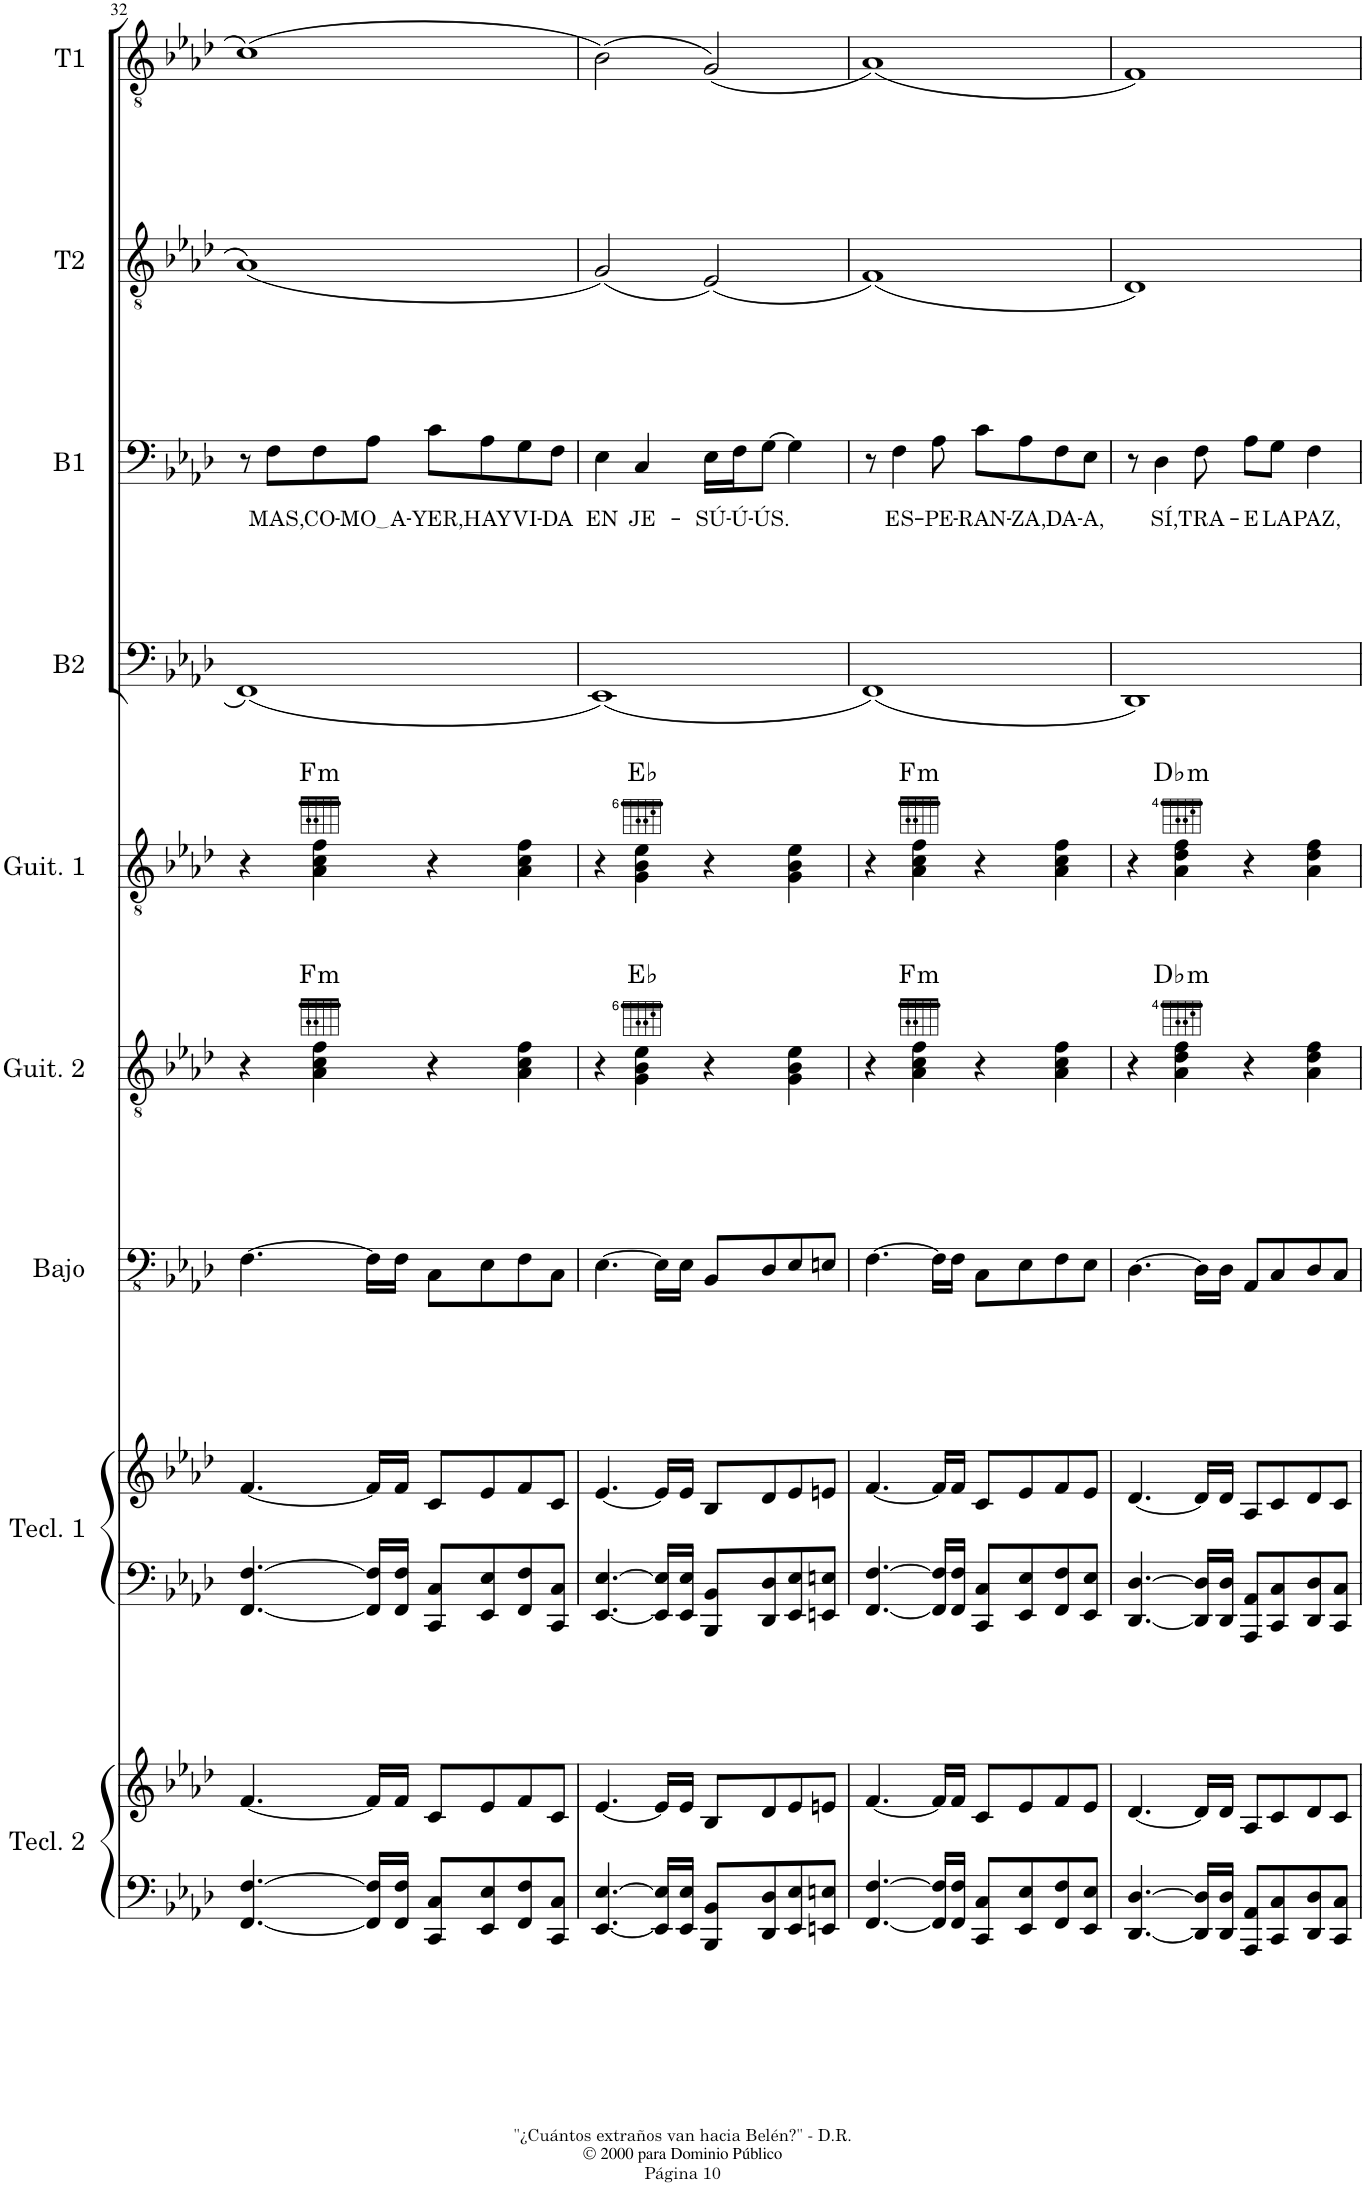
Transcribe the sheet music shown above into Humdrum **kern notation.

**kern	**kern	**kern	**kern	**kern	**kern	**harte	**kern	**harte	**kern	**kern	**text	**kern	**kern
*part9	*part9	*part8	*part8	*part7	*part6	*part6	*part5	*part5	*part4	*part3	*part3	*part2	*part1
*staff11	*staff10	*staff9	*staff8	*staff7	*staff6	*	*staff5	*	*staff4	*staff3	*staff3	*staff2	*staff1
*I"Teclado 2	*	*I"Teclado 1	*	*I"Bajo acústico	*I"Guitarra 2	*	*I"Guitarra 1	*	*I"Bajo	*I"Barítono	*	*I"2do Tenor	*I"1er Tenor
*I'Tecl. 2	*	*I'Tecl. 1	*	*I'Bajo	*I'Guit. 2	*	*I'Guit. 1	*	*I'B2	*I'B1	*	*I'T2	*I'T1
!!LO:PB:g=z
*clefF4	*clefG2	*clefF4	*clefG2	*clefFv4	*clefGv2	*	*clefGv2	*	*clefF4	*clefF4	*	*clefGv2	*clefGv2
*	*	*	*	*	*	*	*	*	*	*	*	*Trd4c7	*Trd4c7
*k[b-e-a-d-]	*k[b-e-a-d-]	*k[b-e-a-d-]	*k[b-e-a-d-]	*k[b-e-a-d-]	*k[b-e-a-d-]	*	*k[b-e-a-d-]	*	*k[b-e-a-d-]	*k[b-e-a-d-]	*	*k[b-e-a-d-]	*k[b-e-a-d-]
*M4/4	*M4/4	*M4/4	*M4/4	*M4/4	*M4/4	*	*M4/4	*	*M4/4	*M4/4	*	*M4/4	*M4/4
=32	=32	=32	=32	=32	=32	=32	=32	=32	=32	=32	=32	=32	=32
[4.FF/ [4.F/	[4.f/	[4.FF/ [4.F/	[4.f/	[4.FF\	4r	.	4r	.	(1FF	8r	.	(1A-	(1c
!	!	!	!	!	!	!	!	!	!	!	!LO:LY:b	!	!
.	.	.	.	.	.	.	.	.	.	8F\L	MAS,	.	.
!	!	!	!	!	!	!LO:H:kt=m	!	!LO:H:kt=m	!	!	!LO:LY:b	!	!
.	.	.	.	.	4A-\ 4c\ 4f\	F:min	4A-\ 4c\ 4f\	F:min	.	8F\	CO-	.	.
!	!	!	!	!	!	!	!	!	!	!	!LO:LY:b	!	!
16FF/] 16F/]LL	16f/LL]	16FF/] 16F/]LL	16f/LL]	16FF\LL]	.	.	.	.	.	8A-\J	MO A	.	.
16FF/ 16F/JJ	16f/JJ	16FF/ 16F/JJ	16f/JJ	16FF\JJ	.	.	.	.	.	.	.	.	.
!	!	!	!	!	!	!	!	!	!	!	!LO:LY:b	!	!
8CC/ 8C/L	8c/L	8CC/ 8C/L	8c/L	8CC\L	4r	.	4r	.	.	8c\L	-YER,	.	.
!	!	!	!	!	!	!	!	!	!	!	!LO:LY:b	!	!
8EE-/ 8E-/	8e-/	8EE-/ 8E-/	8e-/	8EE-\	.	.	.	.	.	8A-\	HAY	.	.
!	!	!	!	!	!	!	!	!	!	!	!LO:LY:b	!	!
8FF/ 8F/	8f/	8FF/ 8F/	8f/	8FF\	4A-\ 4c\ 4f\	.	4A-\ 4c\ 4f\	.	.	8G\	VI-	.	.
!	!	!	!	!	!	!	!	!	!	!	!LO:LY:b	!	!
8CC/ 8C/J	8c/J	8CC/ 8C/J	8c/J	8CC\J	.	.	.	.	.	8F\J	-DA	.	.
=33	=33	=33	=33	=33	=33	=33	=33	=33	=33	=33	=33	=33	=33
!	!	!	!	!	!	!	!	!	!	!	!LO:LY:b	!	!
[4.EE-/ [4.E-/	[4.e-/	[4.EE-/ [4.E-/	[4.e-/	[4.EE-\	4r	.	4r	.	(1EE-)	4E-\	EN	(2G/)	(2B-\)
!	!	!	!	!	!	!	!	!	!	!	!LO:LY:b	!	!
.	.	.	.	.	4G\ 4B-\ 4e-\	Eb:maj	4G\ 4B-\ 4e-\	Eb:maj	.	4C/	JE-	.	.
16EE-/] 16E-/]LL	16e-/LL]	16EE-/] 16E-/]LL	16e-/LL]	16EE-\LL]	.	.	.	.	.	.	.	.	.
16EE-/ 16E-/JJ	16e-/JJ	16EE-/ 16E-/JJ	16e-/JJ	16EE-\JJ	.	.	.	.	.	.	.	.	.
!	!	!	!	!	!	!	!	!	!	!	!LO:LY:b	!	!
8BBB-/ 8BB-/L	8B-/L	8BBB-/ 8BB-/L	8B-/L	8BBB-/L	4r	.	4r	.	.	16E-\LL	-SÚ-	(2E-/)	(2G/)
!	!	!	!	!	!	!	!	!	!	!	!LO:LY:b	!	!
.	.	.	.	.	.	.	.	.	.	16F\J	-Ú-	.	.
!	!	!	!	!	!	!	!	!	!	!	!LO:LY:b	!	!
8DD-/ 8D-/	8d-/	8DD-/ 8D-/	8d-/	8DD-/	.	.	.	.	.	[8G\J	-ÚS.	.	.
8EE-/ 8E-/	8e-/	8EE-/ 8E-/	8e-/	8EE-/	4G\ 4B-\ 4e-\	.	4G\ 4B-\ 4e-\	.	.	4G\]	.	.	.
8EEn/ 8En/J	8en/J	8EEn/ 8En/J	8en/J	8EEn/J	.	.	.	.	.	.	.	.	.
=34	=34	=34	=34	=34	=34	=34	=34	=34	=34	=34	=34	=34	=34
[4.FF/ [4.F/	[4.f/	[4.FF/ [4.F/	[4.f/	[4.FF\	4r	.	4r	.	(1FF)	8r	.	(1F)	(1A-)
!	!	!	!	!	!	!	!	!	!	!	!LO:LY:b	!	!
.	.	.	.	.	.	.	.	.	.	4F\	ES-	.	.
!	!	!	!	!	!	!LO:H:kt=m	!	!LO:H:kt=m	!	!	!	!	!
.	.	.	.	.	4A-\ 4c\ 4f\	F:min	4A-\ 4c\ 4f\	F:min	.	.	.	.	.
!	!	!	!	!	!	!	!	!	!	!	!LO:LY:b	!	!
16FF/] 16F/]LL	16f/LL]	16FF/] 16F/]LL	16f/LL]	16FF\LL]	.	.	.	.	.	8A-\	-PE-	.	.
16FF/ 16F/JJ	16f/JJ	16FF/ 16F/JJ	16f/JJ	16FF\JJ	.	.	.	.	.	.	.	.	.
!	!	!	!	!	!	!	!	!	!	!	!LO:LY:b	!	!
8CC/ 8C/L	8c/L	8CC/ 8C/L	8c/L	8CC\L	4r	.	4r	.	.	8c\L	-RAN-	.	.
!	!	!	!	!	!	!	!	!	!	!	!LO:LY:b	!	!
8EE-/ 8E-/	8e-/	8EE-/ 8E-/	8e-/	8EE-\	.	.	.	.	.	8A-\	-ZA,	.	.
!	!	!	!	!	!	!	!	!	!	!	!LO:LY:b	!	!
8FF/ 8F/	8f/	8FF/ 8F/	8f/	8FF\	4A-\ 4c\ 4f\	.	4A-\ 4c\ 4f\	.	.	8F\	DA-	.	.
!	!	!	!	!	!	!	!	!	!	!	!LO:LY:b	!	!
8EE-/ 8E-/J	8e-/J	8EE-/ 8E-/J	8e-/J	8EE-\J	.	.	.	.	.	8E-\J	-A,	.	.
=35	=35	=35	=35	=35	=35	=35	=35	=35	=35	=35	=35	=35	=35
[4.DD-/ [4.D-/	[4.d-/	[4.DD-/ [4.D-/	[4.d-/	[4.DD-\	4r	.	4r	.	1DD-)	8r	.	1D-)	1F)
!	!	!	!	!	!	!	!	!	!	!	!LO:LY:b	!	!
.	.	.	.	.	.	.	.	.	.	4D-\	SÍ,	.	.
!	!	!	!	!	!	!LO:H:kt=m	!	!LO:H:kt=m	!	!	!	!	!
.	.	.	.	.	4A-\ 4d-\ 4f\	Db:min	4A-\ 4d-\ 4f\	Db:min	.	.	.	.	.
!	!	!	!	!	!	!	!	!	!	!	!LO:LY:b	!	!
16DD-/] 16D-/]LL	16d-/LL]	16DD-/] 16D-/]LL	16d-/LL]	16DD-\LL]	.	.	.	.	.	8F\	TRA-	.	.
16DD-/ 16D-/JJ	16d-/JJ	16DD-/ 16D-/JJ	16d-/JJ	16DD-\JJ	.	.	.	.	.	.	.	.	.
!	!	!	!	!	!	!	!	!	!	!	!LO:LY:b	!	!
8AAA-/ 8AA-/L	8A-/L	8AAA-/ 8AA-/L	8A-/L	8AAA-/L	4r	.	4r	.	.	8A-\L	-E	.	.
!	!	!	!	!	!	!	!	!	!	!	!LO:LY:b	!	!
8CC/ 8C/	8c/	8CC/ 8C/	8c/	8CC/	.	.	.	.	.	8G\J	LA	.	.
!	!	!	!	!	!	!	!	!	!	!	!LO:LY:b	!	!
8DD-/ 8D-/	8d-/	8DD-/ 8D-/	8d-/	8DD-/	4A-\ 4d-\ 4f\	.	4A-\ 4d-\ 4f\	.	.	4F\	PAZ,	.	.
8CC/ 8C/J	8c/J	8CC/ 8C/J	8c/J	8CC/J	.	.	.	.	.	.	.	.	.
=	=	=	=	=	=	=	=	=	=	=	=	=	=
*-	*-	*-	*-	*-	*-	*-	*-	*-	*-	*-	*-	*-	*-
